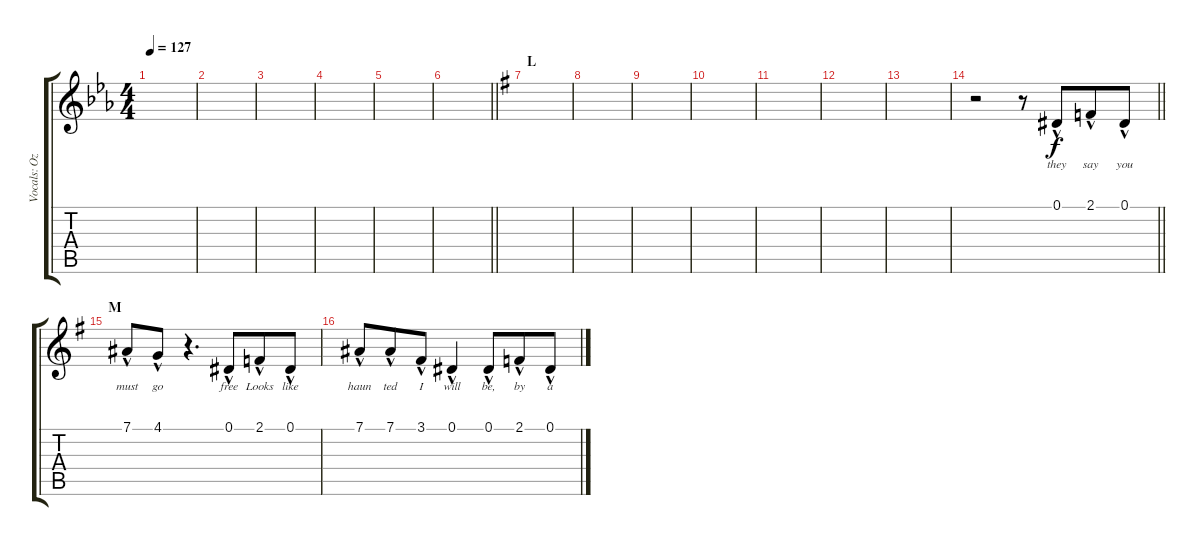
\track ("Vocals: Ozzy" "Vocals: Oz") {instrument lead2sawtooth}
\staff {score tabs}
\tuning (Eb4 Bb3 Gb3 Db3 Ab2 Eb2) {hide}
\ts (4 4)
\tempo 127
\clef g2
\ks eb
|
|
|
|
|
\barLineRight lightlight
|
\section ("" "L")
\ks g
|
|
|
|
|
|
|
\barLineRight lightlight
r.2 r.8 0.1{hac}.8{lyrics (0 "they") lyrics (1 "") lyrics (2 "") lyrics (3 "") lyrics (4 "") beam merge} 2.1{hac}.8{lyrics (0 "say") lyrics (1 "") lyrics (2 "") lyrics (3 "") lyrics (4 "")} 0.1{hac}.8{lyrics (0 "you") lyrics (1 "") lyrics (2 "") lyrics (3 "") lyrics (4 "")} |
\section ("" "M")
7.1{hac}.8{lyrics (0 "must") lyrics (1 "") lyrics (2 "") lyrics (3 "") lyrics (4 "")} 4.1{hac}.8{lyrics (0 "go") lyrics (1 "") lyrics (2 "") lyrics (3 "") lyrics (4 "")} r.4{d} 0.1{hac}.8{lyrics (0 "free") lyrics (1 "") lyrics (2 "") lyrics (3 "") lyrics (4 "") beam merge} 2.1{hac}.8{lyrics (0 "Looks") lyrics (1 "") lyrics (2 "") lyrics (3 "") lyrics (4 "")} 0.1{hac}.8{lyrics (0 "like") lyrics (1 "") lyrics (2 "") lyrics (3 "") lyrics (4 "")} |
7.1{hac}.8{lyrics (0 "haun") lyrics (1 "") lyrics (2 "") lyrics (3 "") lyrics (4 "")} 7.1{hac}.8{lyrics (0 "ted") lyrics (1 "") lyrics (2 "") lyrics (3 "") lyrics (4 "") beam merge} 3.1{hac}.8{lyrics (0 "I") lyrics (1 "") lyrics (2 "") lyrics (3 "") lyrics (4 "")} 0.1{hac}.4{lyrics (0 "will") lyrics (1 "") lyrics (2 "") lyrics (3 "") lyrics (4 "")} 0.1{hac}.8{lyrics (0 "be,") lyrics (1 "") lyrics (2 "") lyrics (3 "") lyrics (4 "") beam merge} 2.1{hac}.8{lyrics (0 "by") lyrics (1 "") lyrics (2 "") lyrics (3 "") lyrics (4 "")} 0.1{hac}.8{lyrics (0 "a") lyrics (1 "") lyrics (2 "") lyrics (3 "") lyrics (4 "")}
